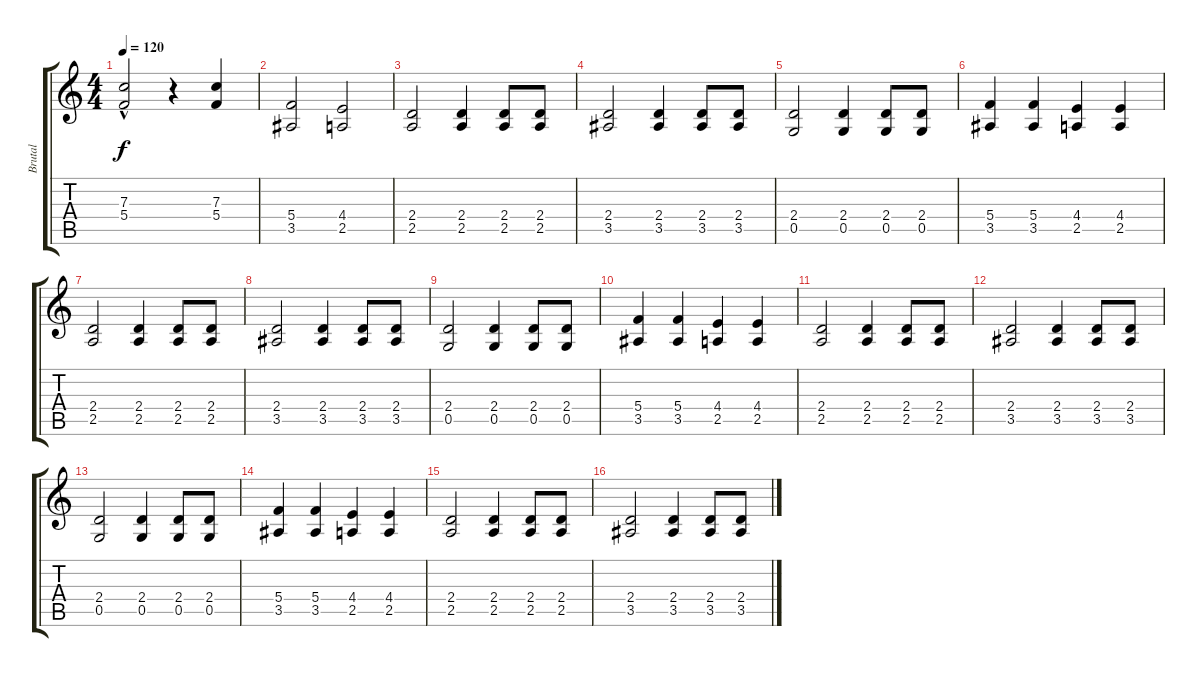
\track ("Brutal" "Brutal") {instrument distortionguitar}
\staff {score tabs}
\tuning (D4 A3 F3 C3 G2 D2) {hide}
\ts (4 4)
\tempo 120
\clef g2
\ks c
(7.3{hac} 5.4{hac}).2{dy f} r.4 (7.3 5.4).4 |
(5.4 3.5).2 (4.4 2.5).2 |
(2.4 2.5).2 (2.4 2.5).4 (2.4 2.5).8 (2.4 2.5).8 |
(2.4 3.5).2 (2.4 3.5).4 (2.4 3.5).8 (2.4 3.5).8 |
(2.4 0.5).2 (2.4 0.5).4 (2.4 0.5).8 (2.4 0.5).8 |
(5.4 3.5).4 (5.4 3.5).4 (4.4 2.5).4 (4.4 2.5).4 |
(2.4 2.5).2 (2.4 2.5).4 (2.4 2.5).8 (2.4 2.5).8 |
(2.4 3.5).2 (2.4 3.5).4 (2.4 3.5).8 (2.4 3.5).8 |
(2.4 0.5).2 (2.4 0.5).4 (2.4 0.5).8 (2.4 0.5).8 |
(5.4 3.5).4 (5.4 3.5).4 (4.4 2.5).4 (4.4 2.5).4 |
(2.4 2.5).2 (2.4 2.5).4 (2.4 2.5).8 (2.4 2.5).8 |
(2.4 3.5).2 (2.4 3.5).4 (2.4 3.5).8 (2.4 3.5).8 |
(2.4 0.5).2 (2.4 0.5).4 (2.4 0.5).8 (2.4 0.5).8 |
(5.4 3.5).4 (5.4 3.5).4 (4.4 2.5).4 (4.4 2.5).4 |
(2.4 2.5).2 (2.4 2.5).4 (2.4 2.5).8 (2.4 2.5).8 |
(2.4 3.5).2 (2.4 3.5).4 (2.4 3.5).8 (2.4 3.5).8
